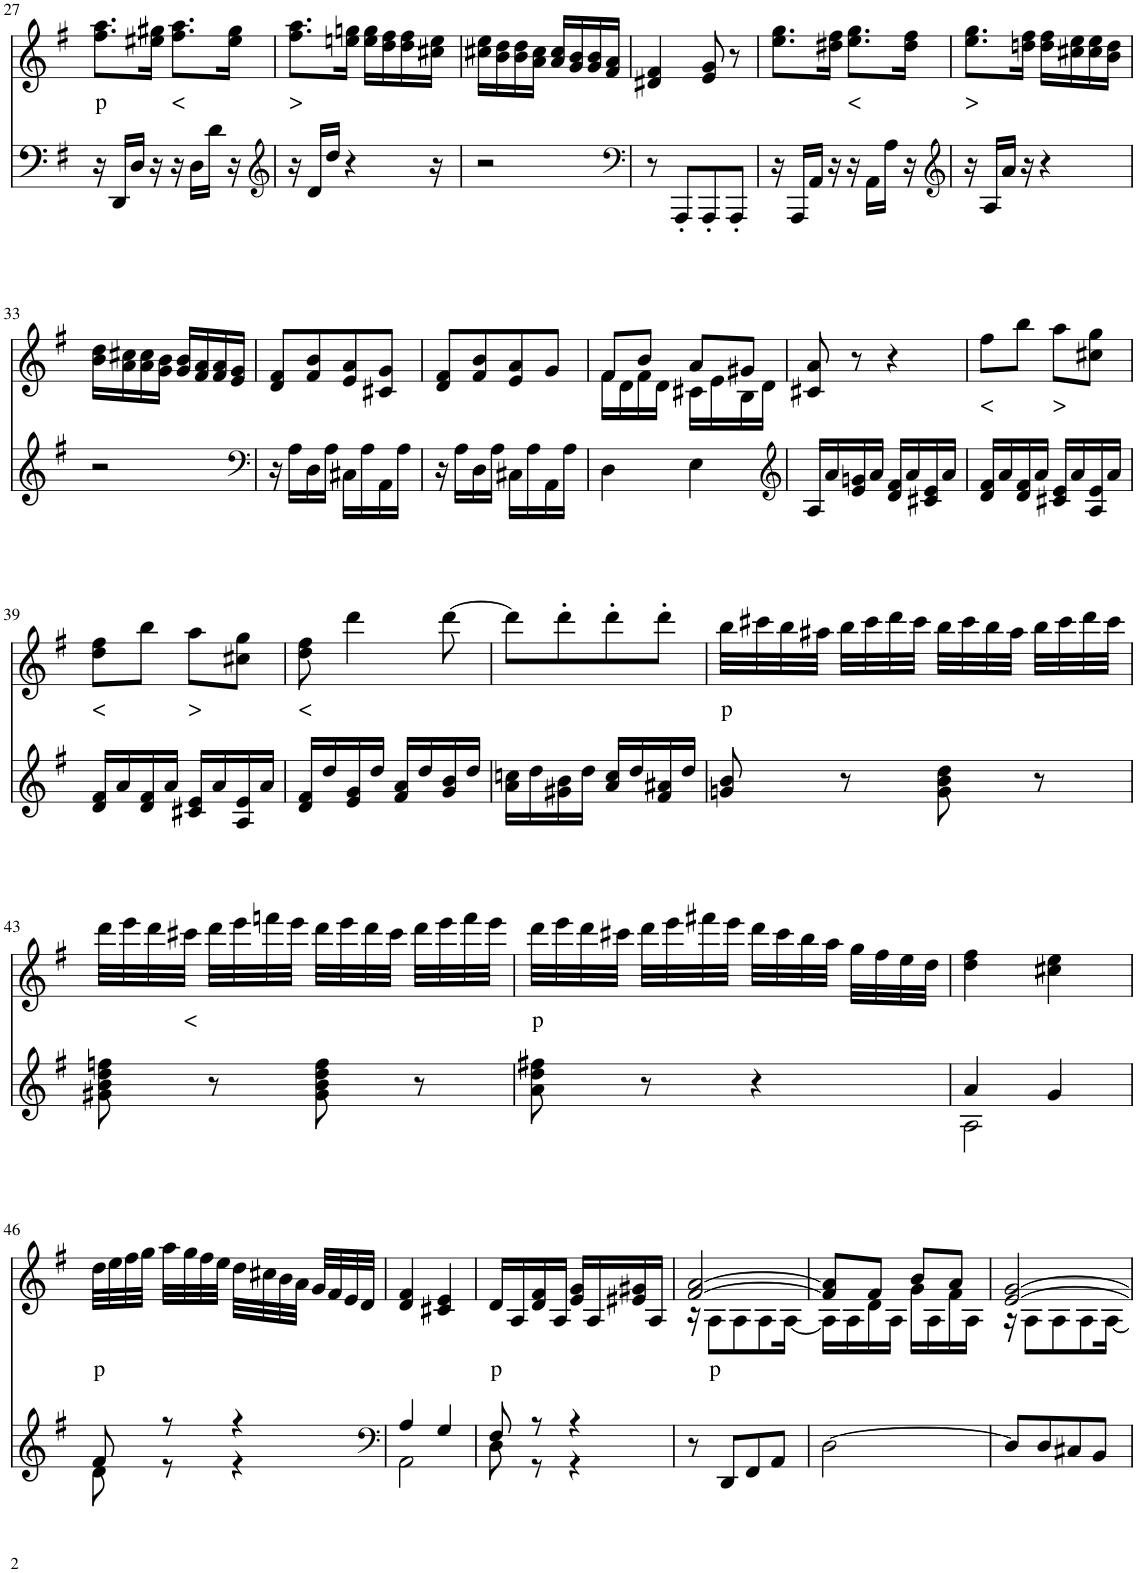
**kern	**kern	**text
*part2	*part1	*part1
*staff2	*staff1	*staff1
*I"Piano	*I"Piano	*
*I'Pno	*I'Pno	*
!!LO:PB:g=z
*clefF4	*clefG2	*
*k[f#]	*k[f#]	*
*G:	*G:	*
*M2/4	*M2/4	*
=27	=27	=27
!	!	!LO:LY:b
16r	8.ff#\ 8.aa\L	p
16DD/LL	.	.
16D/JJ	.	.
16r	16ee#X\ 16gg#X\Jk	.
!	!	!LO:LY:b
16r	8.ff#\ 8.aa\L	<
16D\LL	.	.
16d\JJ	.	.
16r	16ee#\ 16gg#\Jk	.
=28	=28	=28
*clefG2	*	*
!	!	!LO:LY:b
16r	8.ff#\ 8.aa\L	>
16d/LL	.	.
16dd/JJ	.	.
4r	16een\ 16ggn\Jk	.
.	16ee\ 16gg\LL	.
.	16dd\ 16ff#\	.
.	16dd\ 16ff#\	.
16r	16cc#X\ 16ee\JJ	.
=29	=29	=29
2r	16cc#X\ 16ee\LL	.
.	16b\ 16dd\	.
.	16b\ 16dd\	.
.	16a\ 16cc#\JJ	.
.	16a/ 16cc#/LL	.
.	16g/ 16b/	.
.	16g/ 16b/	.
.	16f#/ 16a/JJ	.
=30	=30	=30
*clefF4	*	*
8r	4d#X/ 4f#/	.
8AAA'/L	.	.
8AAA'/	8e/ 8g/	.
8AAA'/J	8r	.
=31	=31	=31
16r	8.ee\ 8.gg\L	.
16AAA/LL	.	.
16AA/JJ	.	.
16r	16dd#X\ 16ff#\Jk	.
!	!	!LO:LY:b
16r	8.ee\ 8.gg\L	<
16AA\LL	.	.
16A\JJ	.	.
16r	16dd#\ 16ff#\Jk	.
=32	=32	=32
*clefG2	*	*
!	!	!LO:LY:b
16r	8.ee\ 8.gg\L	>
16A/LL	.	.
16a/JJ	.	.
16r	16ddn\ 16ff#\Jk	.
4r	16dd\ 16ff#\LL	.
.	16cc#X\ 16ee\	.
.	16cc#\ 16ee\	.
.	16b\ 16dd\JJ	.
!!LO:LB:g=z
=33	=33	=33
2r	16b\ 16dd\LL	.
.	16a\ 16cc#X\	.
.	16a\ 16cc#\	.
.	16g\ 16b\JJ	.
.	16g/ 16b/LL	.
.	16f#/ 16a/	.
.	16f#/ 16a/	.
.	16e/ 16g/JJ	.
=34	=34	=34
*clefF4	*	*
16r	8d/ 8f#/L	.
16A\LL	.	.
16D\	8f#/ 8b/	.
16A\JJ	.	.
16C#X\LL	8e/ 8a/	.
16A\	.	.
16AA\	8c#X/ 8g/J	.
16A\JJ	.	.
=35	=35	=35
16r	8d/ 8f#/L	.
16A\LL	.	.
16D\	8f#/ 8b/	.
16A\JJ	.	.
16C#X\LL	8e/ 8a/	.
16A\	.	.
16AA\	8g/J	.
16A\JJ	.	.
=36	=36	=36
*	*^	*
4D\	8f#/L	16f#\LL	.
.	.	16d\	.
.	8b/J	16f#\	.
.	.	16d\JJ	.
4E\	8a/L	16c#X\LL	.
.	.	16e\	.
.	8g#X/J	16B\	.
.	.	16d\JJ	.
*	*v	*v	*
=37	=37	=37
*clefG2	*	*
16A/LL	8c#X/ 8a/	.
16a/	.	.
16e/ 16gn/	8r	.
16a/JJ	.	.
16d/ 16f#/LL	4r	.
16a/	.	.
16c#X/ 16e/	.	.
16a/JJ	.	.
=38	=38	=38
!	!	!LO:LY:b
16d/ 16f#/LL	8ff#\L	<
16a/	.	.
16d/ 16f#/	8bb\J	.
16a/JJ	.	.
!	!	!LO:LY:b
16c#X/ 16e/LL	8aa\L	>
16a/	.	.
16A/ 16e/	8cc#X\ 8gg\J	.
16a/JJ	.	.
!!LO:LB:g=z
=39	=39	=39
!	!	!LO:LY:b
16d/ 16f#/LL	8dd\ 8ff#\L	<
16a/	.	.
16d/ 16f#/	8bb\J	.
16a/JJ	.	.
!	!	!LO:LY:b
16c#X/ 16e/LL	8aa\L	>
16a/	.	.
16A/ 16e/	8cc#X\ 8gg\J	.
16a/JJ	.	.
=40	=40	=40
!	!	!LO:LY:b
16d/ 16f#/LL	8dd\ 8ff#\	<
16dd/	.	.
16e/ 16g/	4ddd\	.
16dd/JJ	.	.
16f#/ 16a/LL	.	.
16dd/	.	.
16g/ 16b/	[8ddd\	.
16dd/JJ	.	.
=41	=41	=41
16a\ 16ccn\LL	8ddd\L]	.
16dd\	.	.
16g#X\ 16b\	8ddd'\	.
16dd\JJ	.	.
16a/ 16cc/LL	8ddd'\	.
16dd/	.	.
16f#/ 16a#X/	8ddd'\J	.
16dd/JJ	.	.
=42	=42	=42
!	!	!LO:LY:b
8gn/ 8b/	32bb\LLL	p
.	32ccc#X\	.
.	32bb\	.
.	32aa#X\JJJ	.
8r	32bb\LLL	.
.	32ccc#\	.
.	32ddd\	.
.	32ccc#\JJJ	.
8g\ 8b\ 8dd\	32bb\LLL	.
.	32ccc#\	.
.	32bb\	.
.	32aa#\JJJ	.
8r	32bb\LLL	.
.	32ccc#\	.
.	32ddd\	.
.	32ccc#\JJJ	.
!!LO:LB:g=z
=43	=43	=43
8g#X\ 8b\ 8dd\ 8ffn\	32ddd\LLL	.
.	32eee\	.
.	32ddd\	.
!	!	!LO:LY:b
.	32ccc#X\JJJ	<
8r	32ddd\LLL	.
.	32eee\	.
.	32fffn\	.
.	32eee\JJJ	.
8g#\ 8b\ 8dd\ 8ff\	32ddd\LLL	.
.	32eee\	.
.	32ddd\	.
.	32ccc#\JJJ	.
8r	32ddd\LLL	.
.	32eee\	.
.	32fff\	.
.	32eee\JJJ	.
=44	=44	=44
!	!	!LO:LY:b
8a\ 8dd\ 8ff#X\	32ddd\LLL	p
.	32eee\	.
.	32ddd\	.
.	32ccc#X\JJJ	.
8r	32ddd\LLL	.
.	32eee\	.
.	32fff#X\	.
.	32eee\JJJ	.
4r	32ddd\LLL	.
.	32ccc#\	.
.	32bb\	.
.	32aa\JJJ	.
.	32gg\LLL	.
.	32ff#\	.
.	32ee\	.
.	32dd\JJJ	.
=45	=45	=45
*^	*	*
4a/	2A\	4dd\ 4ff#\	.
4g/	.	4cc#X\ 4ee\	.
!!LO:LB:g=z
=46	=46	=46	=46
!	!	!	!LO:LY:b
8f#/	8d\	32dd\LLL	p
.	.	32ee\	.
.	.	32ff#\	.
.	.	32gg\JJJ	.
8r	8r	32aa\LLL	.
.	.	32gg\	.
.	.	32ff#\	.
.	.	32ee\JJJ	.
4r	4r	32dd\LLL	.
.	.	32cc#X\	.
.	.	32b\	.
.	.	32a\JJJ	.
.	.	32g/LLL	.
.	.	32f#/	.
.	.	32e/	.
.	.	32d/JJJ	.
=47	=47	=47	=47
*clefF4	*	*	*
4A/	2AA\	4d/ 4f#/	.
4G/	.	4c#X/ 4e/	.
=48	=48	=48	=48
!	!	!	!LO:LY:b
8F#/	8D\	16d/LL	p
.	.	16A/	.
8r	8r	16d/ 16f#/	.
.	.	16A/JJ	.
4r	4r	16e/ 16g/LL	.
.	.	16A/	.
.	.	16e#X/ 16g#X/	.
.	.	16A/JJ	.
*v	*v	*	*
=49	=49	=49
*	*^	*
8r	[2f#/ [2a/	16r	.
!	!	!	!LO:LY:b
.	.	8A\L	p
8DD/L	.	.	.
.	.	8A\	.
8FF#/	.	.	.
.	.	8A\	.
8AA/J	.	.	.
.	.	[16A\Jk	.
=50	=50	=50	=50
[2D\	8f#/] 8a/]L	16A\LL]	.
.	.	16A\	.
.	8f#/J	16d\	.
.	.	16A\JJ	.
.	8b/L	16g\LL	.
.	.	16A\	.
.	8a/J	16f#\	.
.	.	16A\JJ	.
=51	=51	=51	=51
8D/L]	[2e/ [2g/	16r	.
.	.	8A\L	.
8D/	.	.	.
.	.	8A\	.
8C#X/	.	.	.
.	.	8A\	.
8BB/J	.	.	.
.	.	[16A\Jk	.
*	*v	*v	*
=	=	=
*-	*-	*-
